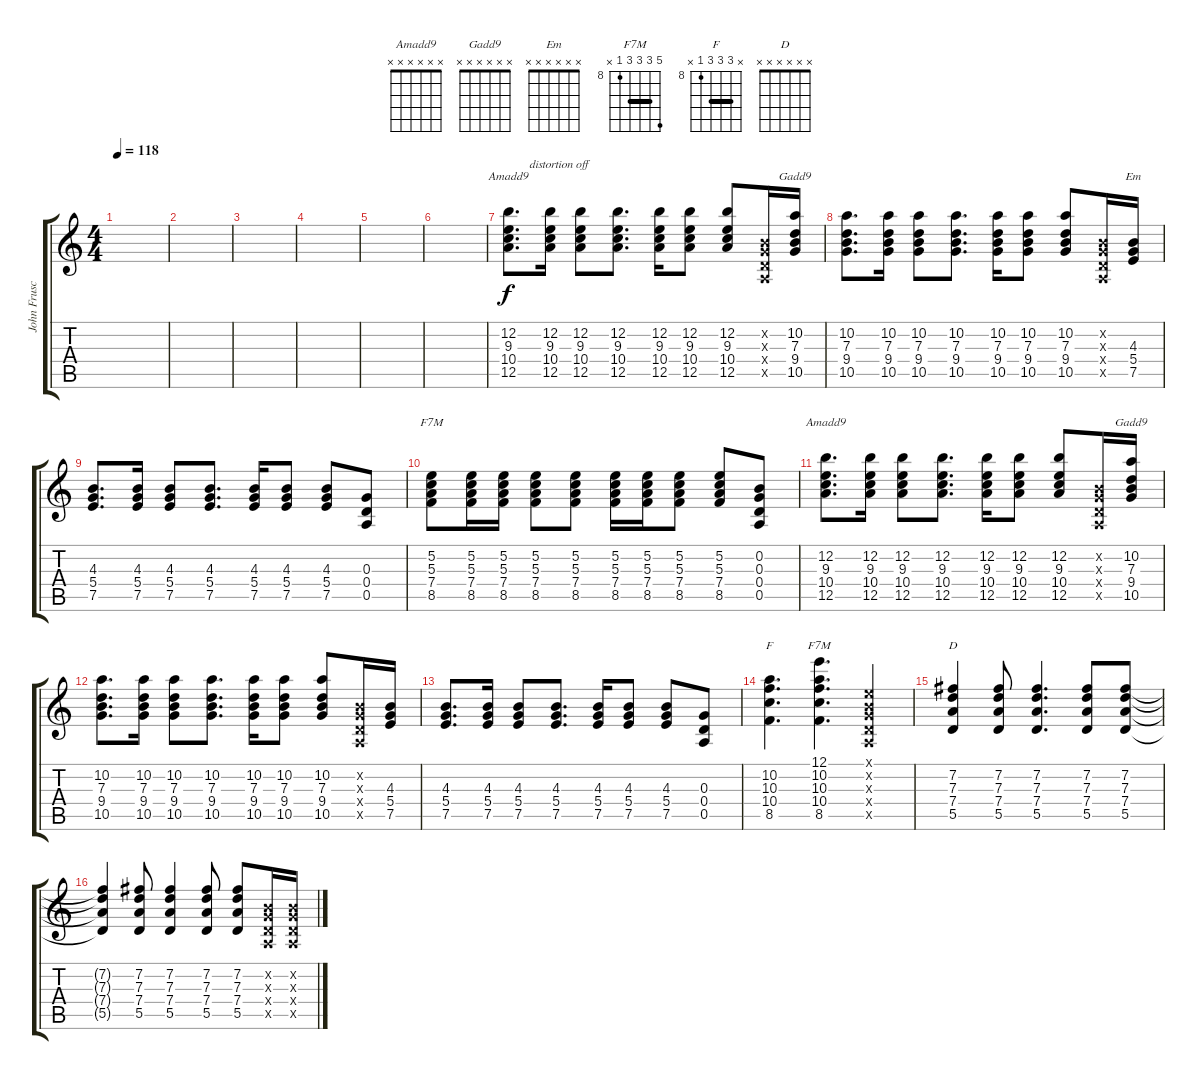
\track ("John Frusciante 1" "John Frusc") {instrument electricguitarjazz}
\staff {score tabs}
\tuning (E4 B3 G3 D3 A2 E2) {hide}
\chord ("Amadd9" x 12 9 10 12 x) {firstfret 9}
\chord ("Gadd9" x 10 7 9 10 x) {firstfret 7}
\chord ("Em" x x x x x x)
\chord ("F7M" x 5 5 7 8 x) {firstfret 5 barre 5}
\chord ("Amadd9" x x x x x x)
\chord ("Gadd9" x x x x x x)
\chord ("F" x 10 10 10 8 x) {firstfret 8 barre 10}
\chord ("F7M" 12 10 10 10 8 x) {firstfret 8 barre 10}
\chord ("D" x x x x x x)
\ts (4 4)
\tempo 118
\clef g2
\ks c
|
|
|
|
|
|
(12.2 9.3 10.4 12.5).8{d ch "Amadd9" txt "       distortion off"} (12.2 9.3 10.4 12.5).16 (12.2 9.3 10.4 12.5).8 (12.2 9.3 10.4 12.5).8{d} (12.2 9.3 10.4 12.5).16 (12.2 9.3 10.4 12.5).8 (12.2 9.3 10.4 12.5).8 (0.2{x} 0.3{x} 0.4{x} 0.5{x}).16 (10.2 7.3 9.4 10.5).16{ch "Gadd9"} |
(10.2 7.3 9.4 10.5).8{d} (10.2 7.3 9.4 10.5).16 (10.2 7.3 9.4 10.5).8 (10.2 7.3 9.4 10.5).8{d} (10.2 7.3 9.4 10.5).16 (10.2 7.3 9.4 10.5).8 (10.2 7.3 9.4 10.5).8 (0.2{x} 0.3{x} 0.4{x} 0.5{x}).16 (4.3 5.4 7.5).16{ch "Em"} |
(4.3 5.4 7.5).8{d} (4.3 5.4 7.5).16 (4.3 5.4 7.5).8 (4.3 5.4 7.5).8{d} (4.3 5.4 7.5).16 (4.3 5.4 7.5).8 (4.3 5.4 7.5).8 (0.3 0.4 0.5).8 |
(5.2 5.3 7.4 8.5).8{ch "F7M"} (5.2 5.3 7.4 8.5).16 (5.2 5.3 7.4 8.5).16 (5.2 5.3 7.4 8.5).8 (5.2 5.3 7.4 8.5).8 (5.2 5.3 7.4 8.5).16 (5.2 5.3 7.4 8.5).16 (5.2 5.3 7.4 8.5).8 (5.2 5.3 7.4 8.5).8 (0.2 0.3 0.4 0.5).8 |
(12.2 9.3 10.4 12.5).8{d ch "Amadd9"} (12.2 9.3 10.4 12.5).16 (12.2 9.3 10.4 12.5).8 (12.2 9.3 10.4 12.5).8{d} (12.2 9.3 10.4 12.5).16 (12.2 9.3 10.4 12.5).8 (12.2 9.3 10.4 12.5).8 (0.2{x} 0.3{x} 0.4{x} 0.5{x}).16 (10.2 7.3 9.4 10.5).16{ch "Gadd9"} |
(10.2 7.3 9.4 10.5).8{d} (10.2 7.3 9.4 10.5).16 (10.2 7.3 9.4 10.5).8 (10.2 7.3 9.4 10.5).8{d} (10.2 7.3 9.4 10.5).16 (10.2 7.3 9.4 10.5).8 (10.2 7.3 9.4 10.5).8 (0.2{x} 0.3{x} 0.4{x} 0.5{x}).16 (4.3 5.4 7.5).16 |
(4.3 5.4 7.5).8{d} (4.3 5.4 7.5).16 (4.3 5.4 7.5).8 (4.3 5.4 7.5).8{d} (4.3 5.4 7.5).16 (4.3 5.4 7.5).8 (4.3 5.4 7.5).8 (0.3 0.4 0.5).8 |
(10.2 10.3 10.4 8.5).4{d ch "F"} (12.1 10.2 10.3 10.4 8.5).4{d ch "F7M"} (0.1{x} 0.2{x} 0.3{x} 0.4{x} 0.5{x}).4 |
(7.2 7.3 7.4 5.5).4{ch "D"} (7.2 7.3 7.4 5.5).8 (7.2 7.3 7.4 5.5).4{d} (7.2 7.3 7.4 5.5).8 (7.2 7.3 7.4 5.5).8 |
(7.2{t} 7.3{t} 7.4{t} 5.5{t}).4 (7.2 7.3 7.4 5.5).8 (7.2 7.3 7.4 5.5).4 (7.2 7.3 7.4 5.5).8 (7.2 7.3 7.4 5.5).8 (0.2{x} 0.3{x} 0.4{x} 0.5{x}).16 (0.2{x} 0.3{x} 0.4{x} 0.5{x}).16
